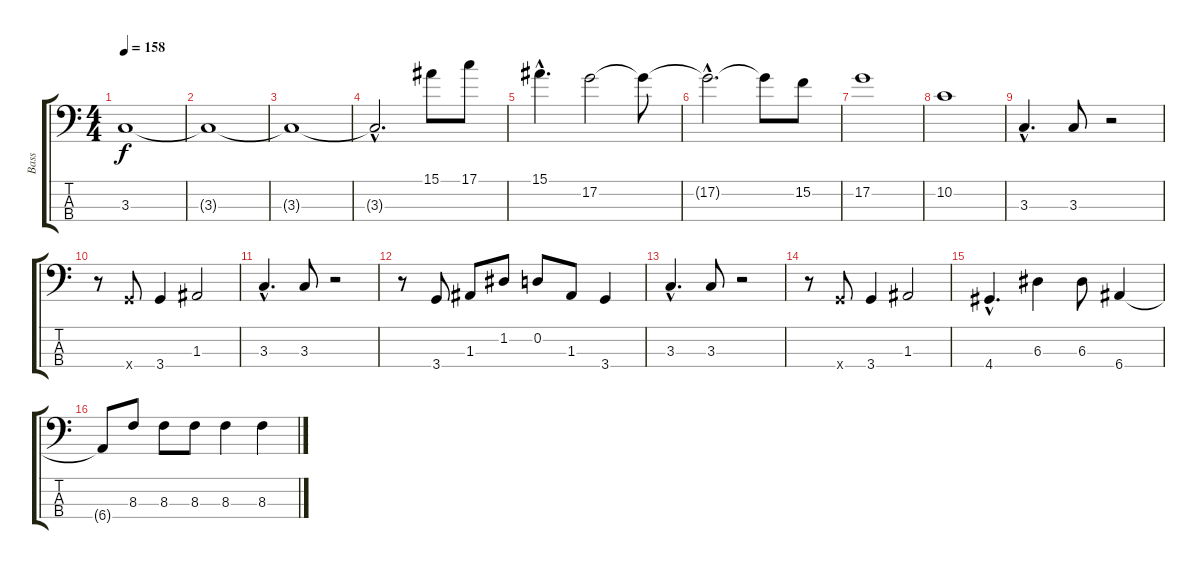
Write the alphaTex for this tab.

\track ("Bass" "Bass") {instrument electricbassfinger}
\staff {score tabs}
\tuning (G2 D2 A1 E1) {hide}
\ts (4 4)
\tempo 158
\clef f4
\ks c
3.3.1{dy f instrument electricbassfinger} |
3.3{t}.1 |
3.3{t}.1 |
3.3{hac t}.2{d} 15.1.8 17.1.8 |
15.1{hac}.4{d} 17.2.2 17.2{t}.8 |
17.2{hac t}.2{d} 17.2{t}.8 15.2.8 |
17.2.1 |
10.2.1 |
3.3{hac}.4{d} 3.3.8 r.2 |
r.8 3.4{x}.8 3.4.4 1.3.2 |
3.3{hac}.4{d} 3.3.8 r.2 |
r.8 3.4.8 1.3.8 1.2.8 0.2.8 1.3.8 3.4.4 |
3.3{hac}.4{d} 3.3.8 r.2 |
r.8 3.4{x}.8 3.4.4 1.3.2 |
4.4{hac}.4{d} 6.3.4 6.3.8 6.4.4 |
6.4{t}.8 8.3.8 8.3.8 8.3.8 8.3.4 8.3.4
